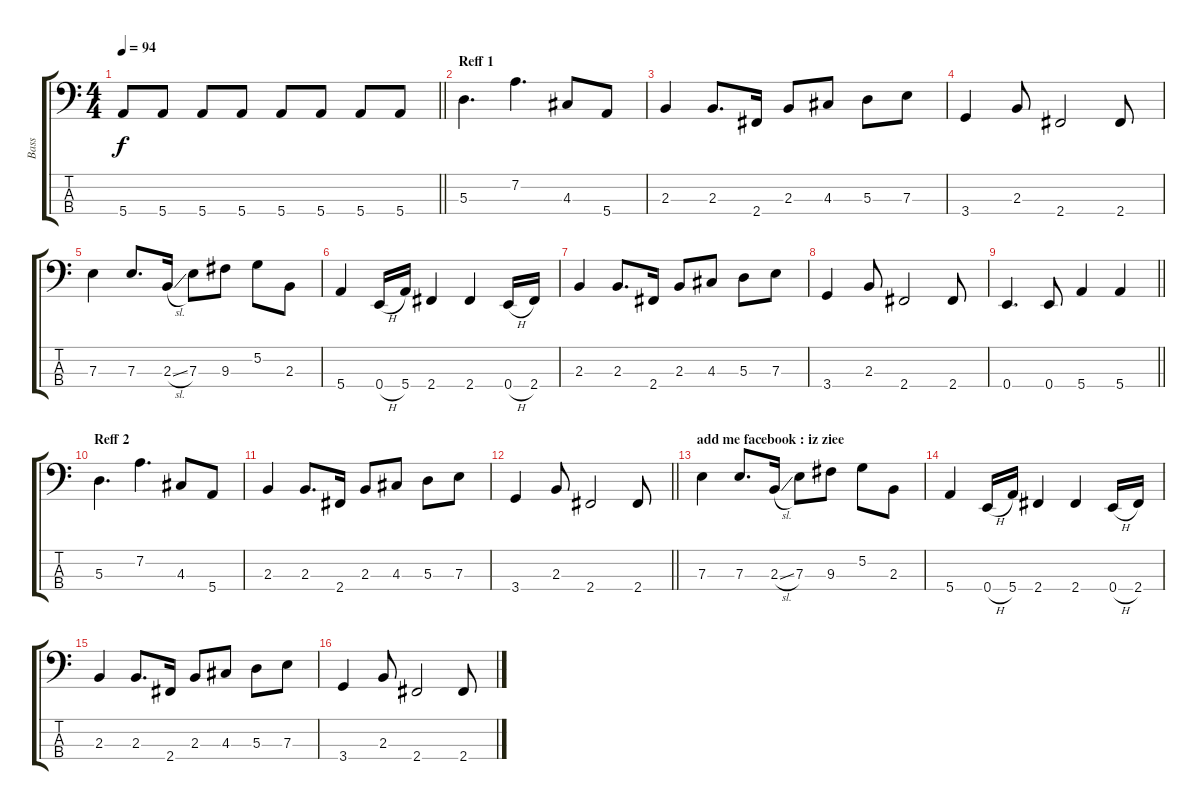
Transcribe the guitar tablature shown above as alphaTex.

\track ("Bass" "Bass") {instrument electricbassfinger}
\staff {score tabs}
\tuning (G2 D2 A1 E1) {hide}
\ts (4 4)
\tempo 94
\clef f4
\barLineRight lightlight
\ks c
5.4.8{dy f} 5.4.8 5.4.8 5.4.8 5.4.8 5.4.8 5.4.8 5.4.8 |
\section ("" "Reff 1")
5.3.4{d} 7.2.4{d} 4.3.8 5.4.8 |
2.3.4 2.3.8{d} 2.4.16 2.3.8 4.3.8 5.3.8 7.3.8 |
3.4.4 2.3.8 2.4.2 2.4.8 |
7.3.4 7.3.8{d} 2.3{sl}.16 7.3.8 9.3.8 5.2.8 2.3.8 |
5.4.4 0.4{h}.16 5.4.16 2.4.4 2.4.4 0.4{h}.16 2.4.16 |
2.3.4 2.3.8{d} 2.4.16 2.3.8 4.3.8 5.3.8 7.3.8 |
3.4.4 2.3.8 2.4.2 2.4.8 |
\barLineRight lightlight
0.4.4{d} 0.4.8 5.4.4 5.4.4 |
\section ("" "Reff 2")
5.3.4{d} 7.2.4{d} 4.3.8 5.4.8 |
2.3.4 2.3.8{d} 2.4.16 2.3.8 4.3.8 5.3.8 7.3.8 |
\barLineRight lightlight
3.4.4 2.3.8 2.4.2 2.4.8 |
\section ("" "add me facebook : iz ziee")
7.3.4 7.3.8{d} 2.3{sl}.16 7.3.8 9.3.8 5.2.8 2.3.8 |
5.4.4 0.4{h}.16 5.4.16 2.4.4 2.4.4 0.4{h}.16 2.4.16 |
2.3.4 2.3.8{d} 2.4.16 2.3.8 4.3.8 5.3.8 7.3.8 |
3.4.4 2.3.8 2.4.2 2.4.8
